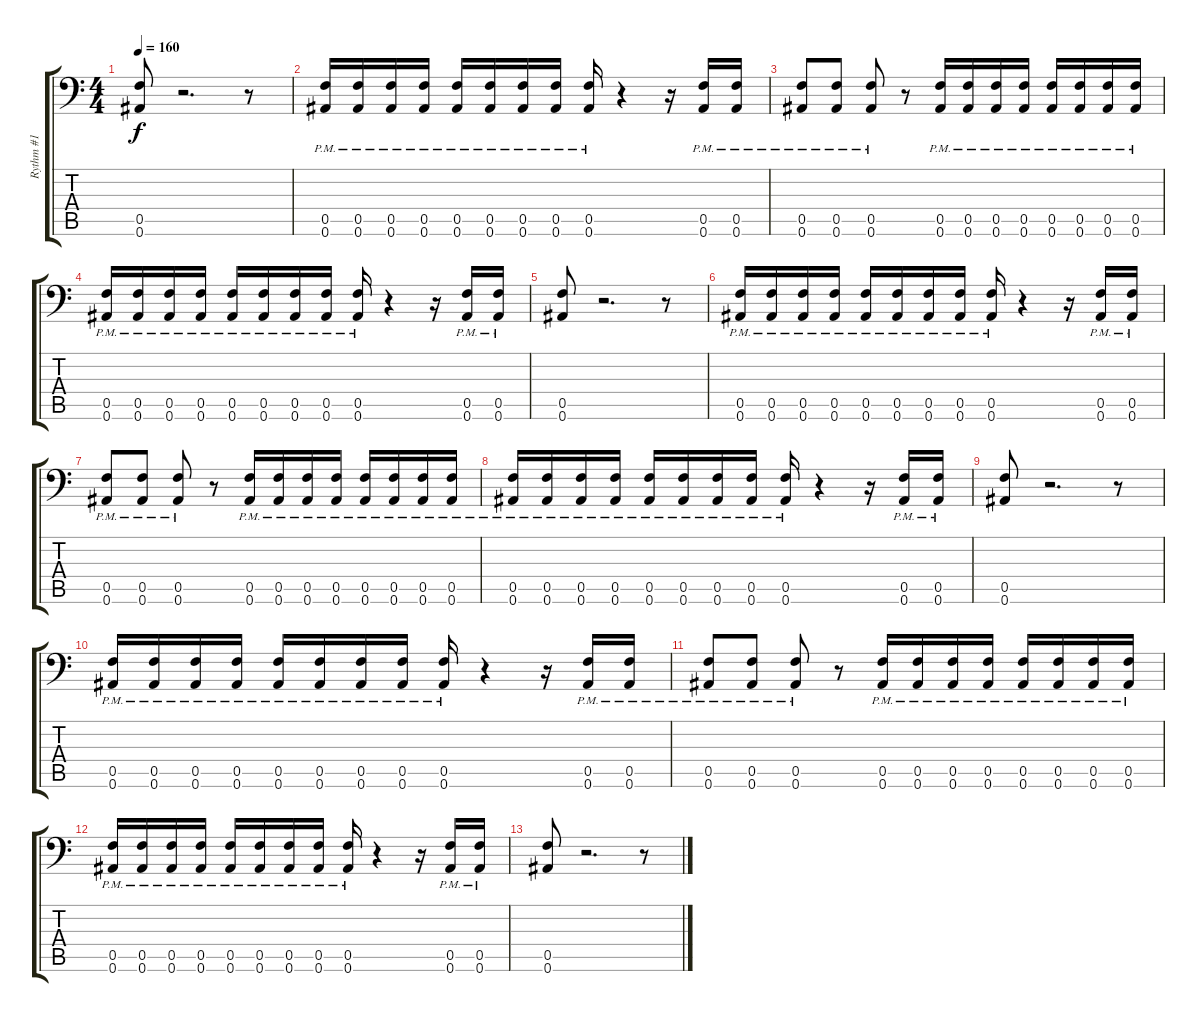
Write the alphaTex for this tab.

\track ("Rythm #1" "Rythm #1") {instrument distortionguitar}
\staff {score tabs}
\tuning (C4 G3 Eb3 Bb2 F2 Bb1) {hide}
\ts (4 4)
\tempo 160
\clef f4
\ks c
(0.5 0.6).8{dy f} r.2{d} r.8 |
(0.5{pm} 0.6{pm}).16 (0.5{pm} 0.6{pm}).16 (0.5{pm} 0.6{pm}).16 (0.5{pm} 0.6{pm}).16 (0.5{pm} 0.6{pm}).16 (0.5{pm} 0.6{pm}).16 (0.5{pm} 0.6{pm}).16 (0.5{pm} 0.6{pm}).16 (0.5{pm} 0.6{pm}).16 r.4 r.16 (0.5{pm} 0.6{pm}).16 (0.5{pm} 0.6{pm}).16 |
(0.5{pm} 0.6{pm}).8 (0.5{pm} 0.6{pm}).8 (0.5{pm} 0.6{pm}).8 r.8 (0.5{pm} 0.6{pm}).16 (0.5{pm} 0.6{pm}).16 (0.5{pm} 0.6{pm}).16 (0.5{pm} 0.6{pm}).16 (0.5{pm} 0.6{pm}).16 (0.5{pm} 0.6{pm}).16 (0.5{pm} 0.6{pm}).16 (0.5{pm} 0.6{pm}).16 |
(0.5{pm} 0.6{pm}).16 (0.5{pm} 0.6{pm}).16 (0.5{pm} 0.6{pm}).16 (0.5{pm} 0.6{pm}).16 (0.5{pm} 0.6{pm}).16 (0.5{pm} 0.6{pm}).16 (0.5{pm} 0.6{pm}).16 (0.5{pm} 0.6{pm}).16 (0.5{pm} 0.6{pm}).16 r.4 r.16 (0.5{pm} 0.6{pm}).16 (0.5{pm} 0.6{pm}).16 |
(0.5 0.6).8 r.2{d} r.8 |
(0.5{pm} 0.6{pm}).16 (0.5{pm} 0.6{pm}).16 (0.5{pm} 0.6{pm}).16 (0.5{pm} 0.6{pm}).16 (0.5{pm} 0.6{pm}).16 (0.5{pm} 0.6{pm}).16 (0.5{pm} 0.6{pm}).16 (0.5{pm} 0.6{pm}).16 (0.5{pm} 0.6{pm}).16 r.4 r.16 (0.5{pm} 0.6{pm}).16 (0.5{pm} 0.6{pm}).16 |
(0.5{pm} 0.6{pm}).8 (0.5{pm} 0.6{pm}).8 (0.5{pm} 0.6{pm}).8 r.8 (0.5{pm} 0.6{pm}).16 (0.5{pm} 0.6{pm}).16 (0.5{pm} 0.6{pm}).16 (0.5{pm} 0.6{pm}).16 (0.5{pm} 0.6{pm}).16 (0.5{pm} 0.6{pm}).16 (0.5{pm} 0.6{pm}).16 (0.5{pm} 0.6{pm}).16 |
(0.5{pm} 0.6{pm}).16 (0.5{pm} 0.6{pm}).16 (0.5{pm} 0.6{pm}).16 (0.5{pm} 0.6{pm}).16 (0.5{pm} 0.6{pm}).16 (0.5{pm} 0.6{pm}).16 (0.5{pm} 0.6{pm}).16 (0.5{pm} 0.6{pm}).16 (0.5{pm} 0.6{pm}).16 r.4 r.16 (0.5{pm} 0.6{pm}).16 (0.5{pm} 0.6{pm}).16 |
(0.5 0.6).8 r.2{d} r.8 |
(0.5{pm} 0.6{pm}).16 (0.5{pm} 0.6{pm}).16 (0.5{pm} 0.6{pm}).16 (0.5{pm} 0.6{pm}).16 (0.5{pm} 0.6{pm}).16 (0.5{pm} 0.6{pm}).16 (0.5{pm} 0.6{pm}).16 (0.5{pm} 0.6{pm}).16 (0.5{pm} 0.6{pm}).16 r.4 r.16 (0.5{pm} 0.6{pm}).16 (0.5{pm} 0.6{pm}).16 |
(0.5{pm} 0.6{pm}).8 (0.5{pm} 0.6{pm}).8 (0.5{pm} 0.6{pm}).8 r.8 (0.5{pm} 0.6{pm}).16 (0.5{pm} 0.6{pm}).16 (0.5{pm} 0.6{pm}).16 (0.5{pm} 0.6{pm}).16 (0.5{pm} 0.6{pm}).16 (0.5{pm} 0.6{pm}).16 (0.5{pm} 0.6{pm}).16 (0.5{pm} 0.6{pm}).16 |
(0.5{pm} 0.6{pm}).16 (0.5{pm} 0.6{pm}).16 (0.5{pm} 0.6{pm}).16 (0.5{pm} 0.6{pm}).16 (0.5{pm} 0.6{pm}).16 (0.5{pm} 0.6{pm}).16 (0.5{pm} 0.6{pm}).16 (0.5{pm} 0.6{pm}).16 (0.5{pm} 0.6{pm}).16 r.4 r.16 (0.5{pm} 0.6{pm}).16 (0.5{pm} 0.6{pm}).16 |
(0.5 0.6).8 r.2{d} r.8
